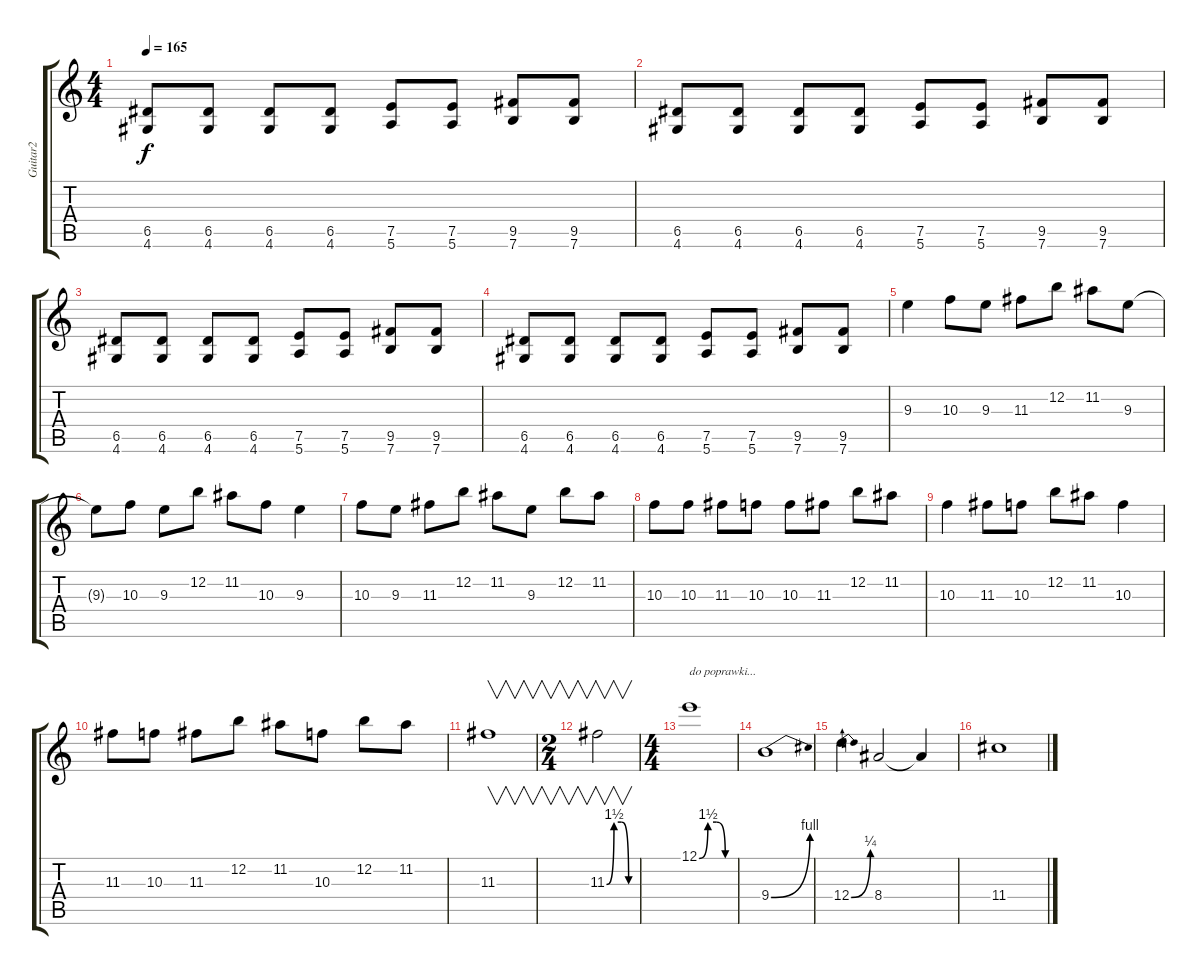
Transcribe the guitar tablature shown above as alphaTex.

\track ("Guitar2" "Guitar2") {instrument distortionguitar}
\staff {score tabs}
\tuning (E4 B3 G3 D3 A2 E2) {hide}
\ts (4 4)
\tempo 165
\clef g2
\ks c
(6.5 4.6).8{dy f} (6.5 4.6).8 (6.5 4.6).8 (6.5 4.6).8 (7.5 5.6).8 (7.5 5.6).8 (9.5 7.6).8 (9.5 7.6).8 |
(6.5 4.6).8 (6.5 4.6).8 (6.5 4.6).8 (6.5 4.6).8 (7.5 5.6).8 (7.5 5.6).8 (9.5 7.6).8 (9.5 7.6).8 |
(6.5 4.6).8 (6.5 4.6).8 (6.5 4.6).8 (6.5 4.6).8 (7.5 5.6).8 (7.5 5.6).8 (9.5 7.6).8 (9.5 7.6).8 |
(6.5 4.6).8 (6.5 4.6).8 (6.5 4.6).8 (6.5 4.6).8 (7.5 5.6).8 (7.5 5.6).8 (9.5 7.6).8 (9.5 7.6).8 |
9.3.4 10.3.8 9.3.8 11.3.8 12.2.8 11.2.8 9.3.8 |
9.3{t}.8 10.3.8 9.3.8 12.2.8 11.2.8 10.3.8 9.3.4 |
10.3.8 9.3.8 11.3.8 12.2.8 11.2.8 9.3.8 12.2.8 11.2.8 |
10.3.8 10.3.8 11.3.8 10.3.8 10.3.8 11.3.8 12.2.8 11.2.8 |
10.3.4 11.3.8 10.3.8 12.2.8 11.2.8 10.3.4 |
11.3.8 10.3.8 11.3.8 12.2.8 11.2.8 10.3.8 12.2.8 11.2.8 |
11.3.1{v} |
\ts (2 4)
11.3{be (custom 0 0 15 6 30 6 45 0 60 0)}.2{v} |
\ts (4 4)
12.1{be (custom 0 0 15 6 30 6 45 0 60 0)}.1{txt "do poprawki..."} |
9.4{be (bend 0 0 60 4)}.1 |
12.4{be (bend 0 0 60 1)}.4 8.4.2 8.4{t}.4 |
11.4.1
